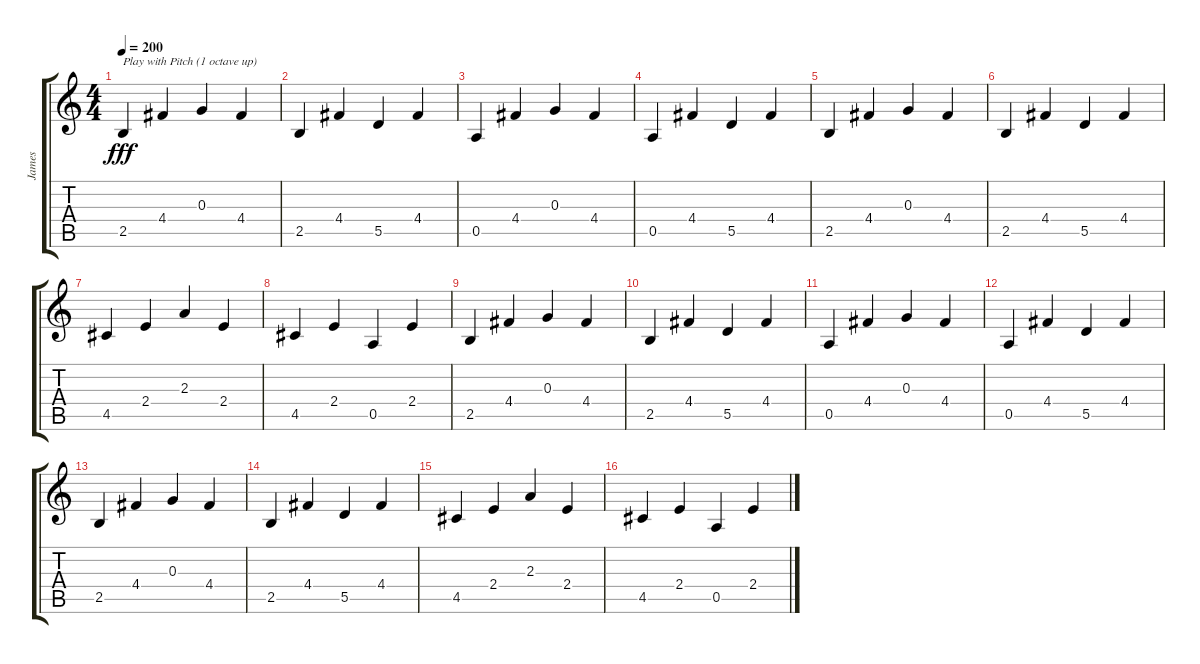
\track ("James" "James") {instrument acousticguitarnylon}
\staff {score tabs}
\tuning (E4 B3 G3 D3 A2 E2) {hide}
\ts (4 4)
\tempo 200
\clef g2
\ks c
2.5.4{txt "Play with Pitch (1 octave up)" dy fff volume 11} 4.4.4 0.3.4 4.4.4 |
2.5.4 4.4.4 5.5.4 4.4.4 |
0.5.4 4.4.4 0.3.4 4.4.4 |
0.5.4 4.4.4 5.5.4 4.4.4 |
2.5.4 4.4.4 0.3.4 4.4.4 |
2.5.4 4.4.4 5.5.4 4.4.4 |
4.5.4 2.4.4 2.3.4 2.4.4 |
4.5.4 2.4.4 0.5.4 2.4.4 |
2.5.4 4.4.4 0.3.4 4.4.4 |
2.5.4 4.4.4 5.5.4 4.4.4 |
0.5.4 4.4.4 0.3.4 4.4.4 |
0.5.4 4.4.4 5.5.4 4.4.4 |
2.5.4 4.4.4 0.3.4 4.4.4 |
2.5.4 4.4.4 5.5.4 4.4.4 |
4.5.4 2.4.4 2.3.4 2.4.4 |
4.5.4 2.4.4 0.5.4 2.4.4
